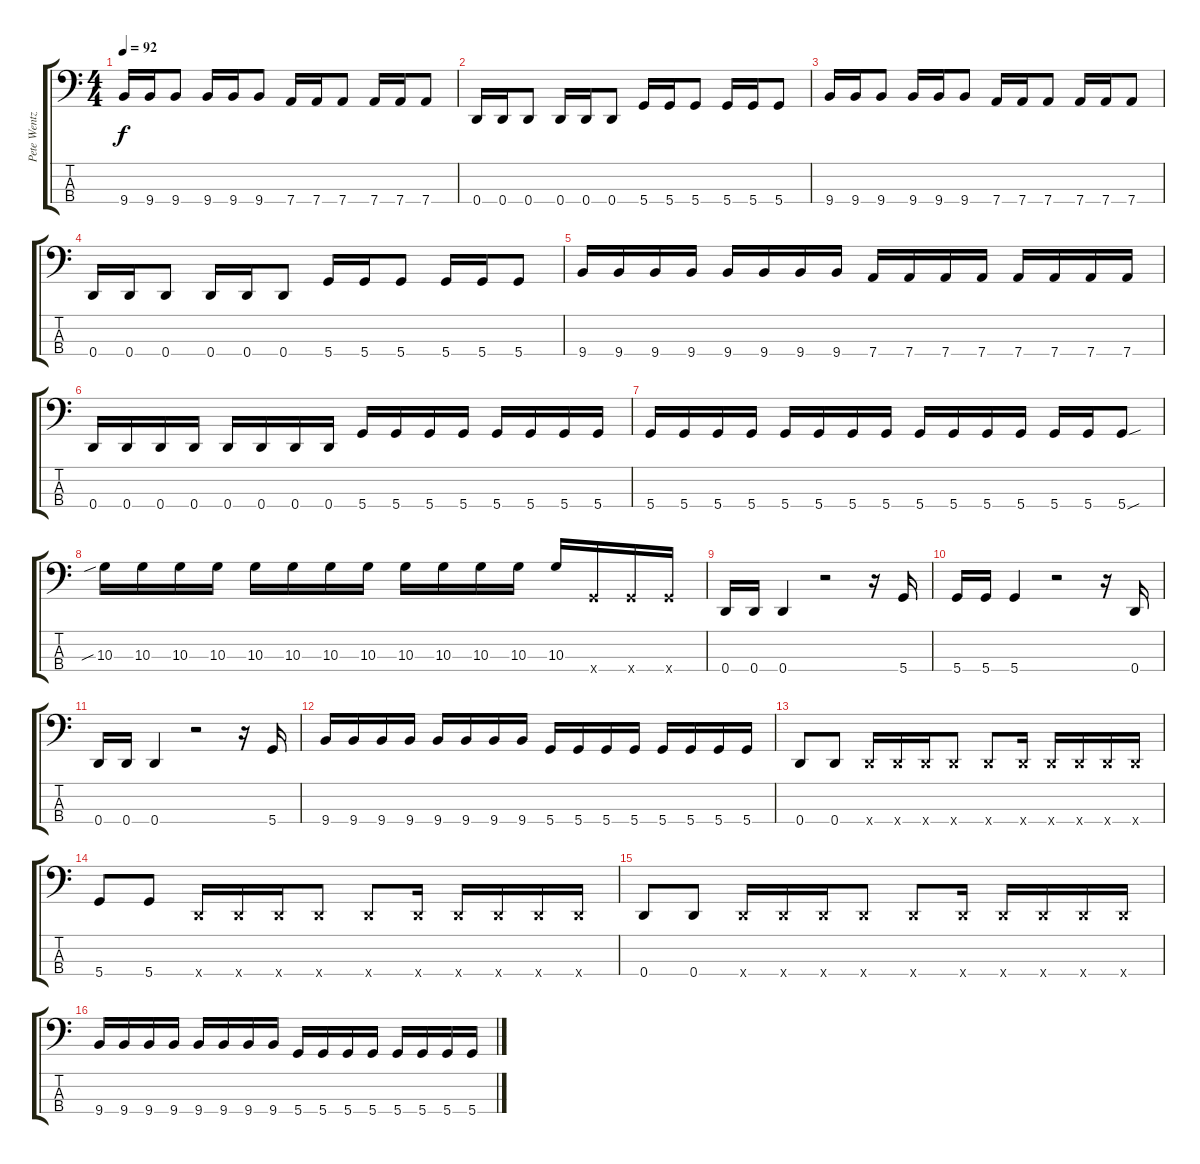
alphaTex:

\track ("Pete Wentz" "Pete Wentz") {instrument electricbasspick}
\staff {score tabs}
\tuning (G2 D2 A1 D1) {hide}
\ts (4 4)
\tempo 92
\clef f4
\ks c
9.4.16{dy f} 9.4.16 9.4.8 9.4.16 9.4.16 9.4.8 7.4.16 7.4.16 7.4.8 7.4.16 7.4.16 7.4.8 |
0.4.16 0.4.16 0.4.8 0.4.16 0.4.16 0.4.8 5.4.16 5.4.16 5.4.8 5.4.16 5.4.16 5.4.8 |
9.4.16 9.4.16 9.4.8 9.4.16 9.4.16 9.4.8 7.4.16 7.4.16 7.4.8 7.4.16 7.4.16 7.4.8 |
0.4.16 0.4.16 0.4.8 0.4.16 0.4.16 0.4.8 5.4.16 5.4.16 5.4.8 5.4.16 5.4.16 5.4.8 |
9.4.16 9.4.16 9.4.16 9.4.16 9.4.16 9.4.16 9.4.16 9.4.16 7.4.16 7.4.16 7.4.16 7.4.16 7.4.16 7.4.16 7.4.16 7.4.16 |
0.4.16 0.4.16 0.4.16 0.4.16 0.4.16 0.4.16 0.4.16 0.4.16 5.4.16 5.4.16 5.4.16 5.4.16 5.4.16 5.4.16 5.4.16 5.4.16 |
5.4.16 5.4.16 5.4.16 5.4.16 5.4.16 5.4.16 5.4.16 5.4.16 5.4.16 5.4.16 5.4.16 5.4.16 5.4.16 5.4.16 5.4{sou}.8 |
10.3{sib}.16 10.3.16 10.3.16 10.3.16 10.3.16 10.3.16 10.3.16 10.3.16 10.3.16 10.3.16 10.3.16 10.3.16 10.3.16 5.4{x}.16 5.4{x}.16 5.4{x}.16 |
0.4.16 0.4.16 0.4.4 r.2 r.16 5.4.16 |
5.4.16 5.4.16 5.4.4 r.2 r.16 0.4.16 |
0.4.16 0.4.16 0.4.4 r.2 r.16 5.4.16 |
9.4.16 9.4.16 9.4.16 9.4.16 9.4.16 9.4.16 9.4.16 9.4.16 5.4.16 5.4.16 5.4.16 5.4.16 5.4.16 5.4.16 5.4.16 5.4.16 |
0.4.8 0.4.8 0.4{x}.16 0.4{x}.16 0.4{x}.16 0.4{x}.8 0.4{x}.8 0.4{x}.16 0.4{x}.16 0.4{x}.16 0.4{x}.16 0.4{x}.16 |
5.4.8 5.4.8 0.4{x}.16 0.4{x}.16 0.4{x}.16 0.4{x}.8 0.4{x}.8 0.4{x}.16 0.4{x}.16 0.4{x}.16 0.4{x}.16 0.4{x}.16 |
0.4.8 0.4.8 0.4{x}.16 0.4{x}.16 0.4{x}.16 0.4{x}.8 0.4{x}.8 0.4{x}.16 0.4{x}.16 0.4{x}.16 0.4{x}.16 0.4{x}.16 |
9.4.16 9.4.16 9.4.16 9.4.16 9.4.16 9.4.16 9.4.16 9.4.16 5.4.16 5.4.16 5.4.16 5.4.16 5.4.16 5.4.16 5.4.16 5.4.16
